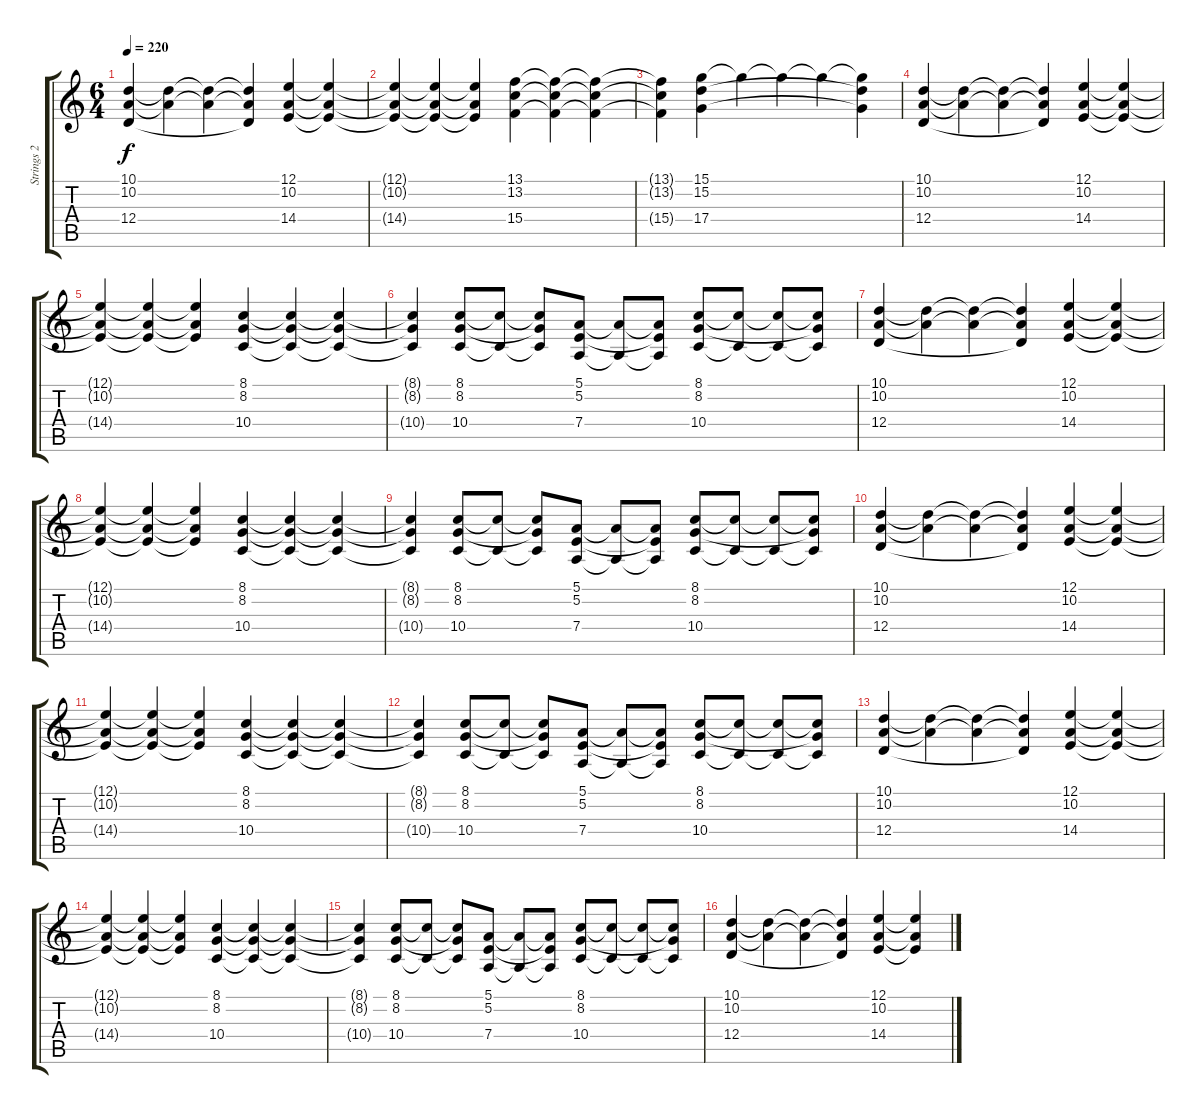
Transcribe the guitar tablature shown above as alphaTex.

\track ("Strings 2" "Strings 2") {instrument stringensemble2}
\staff {score tabs}
\tuning (E4 B3 G3 D3 A2 E2) {hide}
\ts (6 4)
\tempo 220
\clef g2
\ks c
(10.1 10.2 12.4).4{dy f} (10.1{t} 10.2{t}).4 (10.1{t} 10.2{t}).4 (10.1{t} 10.2{t} 12.4{t}).4 (12.1 10.2 14.4).4 (12.1{t} 10.2{t} 14.4{t}).4 |
(12.1{t} 10.2{t} 14.4{t}).4 (12.1{t} 10.2{t} 14.4{t}).4 (12.1{t} 10.2{t} 14.4{t}).4 (13.1 13.2 15.4).4 (13.1{t} 13.2{t} 15.4{t}).4 (13.1{t} 13.2{t} 15.4{t}).4 |
(13.1{t} 13.2{t} 15.4{t}).4 (15.1 15.2 17.4).4 15.1{t}.4 15.1{t}.4 15.1{t}.4 (15.1{t} 15.2{t} 17.4{t}).4 |
(10.1 10.2 12.4).4 (10.1{t} 10.2{t}).4 (10.1{t} 10.2{t}).4 (10.1{t} 10.2{t} 12.4{t}).4 (12.1 10.2 14.4).4 (12.1{t} 10.2{t} 14.4{t}).4 |
(12.1{t} 10.2{t} 14.4{t}).4 (12.1{t} 10.2{t} 14.4{t}).4 (12.1{t} 10.2{t} 14.4{t}).4 (8.1 8.2 10.4).4 (8.1{t} 8.2{t} 10.4{t}).4 (8.1{t} 8.2{t} 10.4{t}).4 |
(8.1{t} 8.2{t} 10.4{t}).4 (8.1 8.2 10.4).8 (8.1{t} 10.4{t}).8 (8.1{t} 8.2{t} 10.4{t}).8 (5.1 5.2 7.4).8 (5.1{t} 7.4{t}).8 (5.1{t} 5.2{t} 7.4{t}).8 (8.1 8.2 10.4).8 (8.1{t} 10.4{t}).8 (8.1{t} 10.4{t}).8 (8.1{t} 8.2{t} 10.4{t}).8 |
(10.1 10.2 12.4).4 (10.1{t} 10.2{t}).4 (10.1{t} 10.2{t}).4 (10.1{t} 10.2{t} 12.4{t}).4 (12.1 10.2 14.4).4 (12.1{t} 10.2{t} 14.4{t}).4 |
(12.1{t} 10.2{t} 14.4{t}).4 (12.1{t} 10.2{t} 14.4{t}).4 (12.1{t} 10.2{t} 14.4{t}).4 (8.1 8.2 10.4).4 (8.1{t} 8.2{t} 10.4{t}).4 (8.1{t} 8.2{t} 10.4{t}).4 |
(8.1{t} 8.2{t} 10.4{t}).4 (8.1 8.2 10.4).8 (8.1{t} 10.4{t}).8 (8.1{t} 8.2{t} 10.4{t}).8 (5.1 5.2 7.4).8 (5.1{t} 7.4{t}).8 (5.1{t} 5.2{t} 7.4{t}).8 (8.1 8.2 10.4).8 (8.1{t} 10.4{t}).8 (8.1{t} 10.4{t}).8 (8.1{t} 8.2{t} 10.4{t}).8 |
(10.1 10.2 12.4).4 (10.1{t} 10.2{t}).4 (10.1{t} 10.2{t}).4 (10.1{t} 10.2{t} 12.4{t}).4 (12.1 10.2 14.4).4 (12.1{t} 10.2{t} 14.4{t}).4 |
(12.1{t} 10.2{t} 14.4{t}).4 (12.1{t} 10.2{t} 14.4{t}).4 (12.1{t} 10.2{t} 14.4{t}).4 (8.1 8.2 10.4).4 (8.1{t} 8.2{t} 10.4{t}).4 (8.1{t} 8.2{t} 10.4{t}).4 |
(8.1{t} 8.2{t} 10.4{t}).4 (8.1 8.2 10.4).8 (8.1{t} 10.4{t}).8 (8.1{t} 8.2{t} 10.4{t}).8 (5.1 5.2 7.4).8 (5.1{t} 7.4{t}).8 (5.1{t} 5.2{t} 7.4{t}).8 (8.1 8.2 10.4).8 (8.1{t} 10.4{t}).8 (8.1{t} 10.4{t}).8 (8.1{t} 8.2{t} 10.4{t}).8 |
(10.1 10.2 12.4).4 (10.1{t} 10.2{t}).4 (10.1{t} 10.2{t}).4 (10.1{t} 10.2{t} 12.4{t}).4 (12.1 10.2 14.4).4 (12.1{t} 10.2{t} 14.4{t}).4 |
(12.1{t} 10.2{t} 14.4{t}).4 (12.1{t} 10.2{t} 14.4{t}).4 (12.1{t} 10.2{t} 14.4{t}).4 (8.1 8.2 10.4).4 (8.1{t} 8.2{t} 10.4{t}).4 (8.1{t} 8.2{t} 10.4{t}).4 |
(8.1{t} 8.2{t} 10.4{t}).4 (8.1 8.2 10.4).8 (8.1{t} 10.4{t}).8 (8.1{t} 8.2{t} 10.4{t}).8 (5.1 5.2 7.4).8 (5.1{t} 7.4{t}).8 (5.1{t} 5.2{t} 7.4{t}).8 (8.1 8.2 10.4).8 (8.1{t} 10.4{t}).8 (8.1{t} 10.4{t}).8 (8.1{t} 8.2{t} 10.4{t}).8 |
(10.1 10.2 12.4).4 (10.1{t} 10.2{t}).4 (10.1{t} 10.2{t}).4 (10.1{t} 10.2{t} 12.4{t}).4 (12.1 10.2 14.4).4 (12.1{t} 10.2{t} 14.4{t}).4
